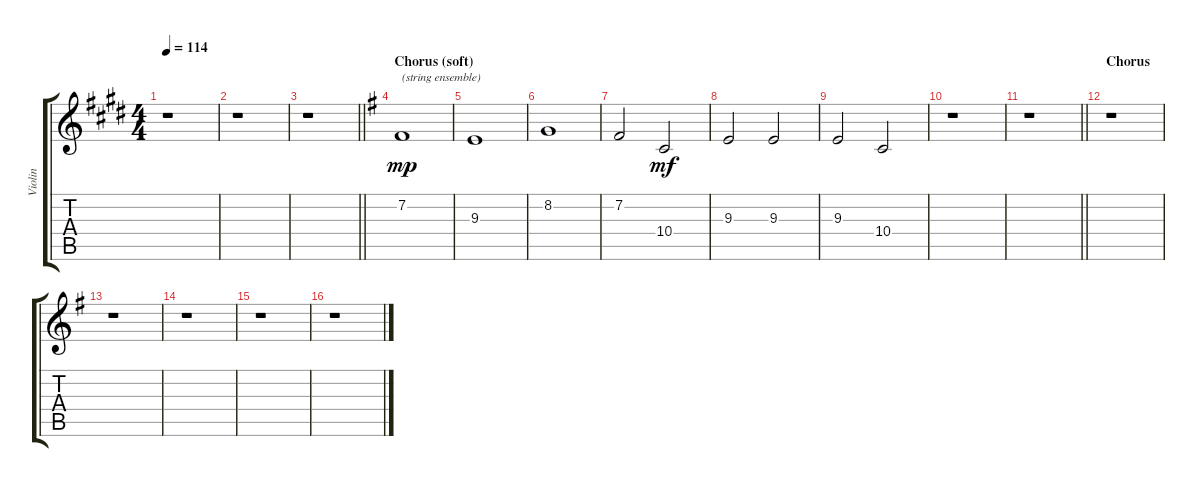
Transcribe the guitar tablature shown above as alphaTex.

\track ("Violin" "Violin") {instrument violin}
\staff {score tabs}
\tuning (E4 B3 G3 D3 A2 E2) {hide}
\ts (4 4)
\tempo 114
\clef g2
\ks e
r.1{dy mf} |
r.1 |
\barLineRight lightlight
r.1 |
\section ("" "Chorus (soft)")
\ks eminor
7.2.1{txt "(string ensemble)" dy mp volume 16 balance 14 instrument stringensemble1} |
9.3.1 |
8.2.1 |
7.2.2 10.4.2{dy mf} |
9.3.2 9.3.2 |
9.3.2 10.4.2 |
r.1 |
\barLineRight lightlight
r.1 |
\section ("" "Chorus")
r.1 |
r.1 |
r.1 |
r.1 |
r.1
